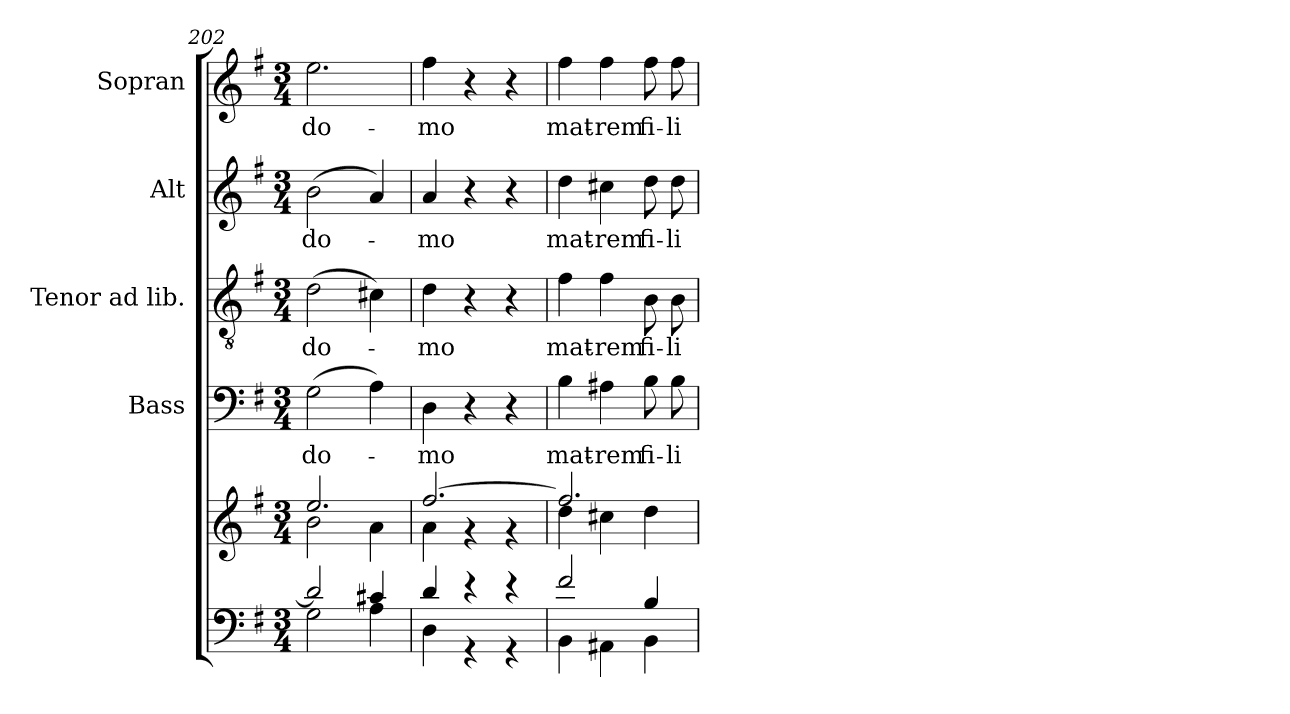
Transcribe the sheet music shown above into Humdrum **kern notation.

**kern	**kern	**kern	**text	**kern	**text	**kern	**text	**kern	**text
*part5	*part5	*part4	*part4	*part3	*part3	*part2	*part2	*part1	*part1
*staff6	*staff5	*staff4	*staff4	*staff3	*staff3	*staff2	*staff2	*staff1	*staff1
*	*	*I"Bass	*	*I"Tenor ad lib.	*	*I"Alt	*	*I"Sopran	*
*	*	*I'B.	*	*I'T.	*	*I'A.	*	*I'S.	*
*clefF4	*clefG2	*clefF4	*	*clefGv2	*	*clefG2	*	*clefG2	*
*k[f#]	*k[f#]	*k[f#]	*	*k[f#]	*	*k[f#]	*	*k[f#]	*
*G:	*G:	*G:	*	*G:	*	*G:	*	*G:	*
*M3/4	*M3/4	*M3/4	*	*M3/4	*	*M3/4	*	*M3/4	*
=202	=202	=202	=202	=202	=202	=202	=202	=202	=202
*^	*^	*	*	*	*	*	*	*	*
!	!	!	!	!	!LO:LY:b	!	!LO:LY:b	!	!LO:LY:b	!	!LO:LY:b
2d/]	2G\	2.ee/	2b\	(>2G\	do-	(>2d\	do-	(>2b\	do-	2.ee\	do-
4c#X/	4A\	.	4a\	4A\)	.	4c#X\)	.	4a/)	.	.	.
=203	=203	=203	=203	=203	=203	=203	=203	=203	=203	=203	=203
!	!	!	!	!	!LO:LY:b	!	!LO:LY:b	!	!LO:LY:b	!	!LO:LY:b
4d/	4D\	[>2.ff#/	4a\	4D\	-mo	4d\	-mo	4a/	-mo	4ff#\	-mo
4r	4r	.	4rg	4r	.	4r	.	4r	.	4r	.
4r	4r	.	4rg	4r	.	4r	.	4r	.	4r	.
=204	=204	=204	=204	=204	=204	=204	=204	=204	=204	=204	=204
!	!	!	!	!	!LO:LY:b	!	!LO:LY:b	!	!LO:LY:b	!	!LO:LY:b
2f#/	4BB\	2.ff#/]	4dd\	4B\	mat-	4f#\	mat-	4dd\	mat-	4ff#\	mat-
!	!	!	!	!	!LO:LY:b	!	!LO:LY:b	!	!LO:LY:b	!	!LO:LY:b
.	4AA#X\	.	4cc#X\	4A#X\	-rem	4f#\	-rem	4cc#X\	-rem	4ff#\	-rem
!	!	!	!	!	!LO:LY:b	!	!LO:LY:b	!	!LO:LY:b	!	!LO:LY:b
4B/	4BB\	.	4dd\	8B\	fi-	8B\	fi-	8dd\	fi-	8ff#\	fi-
!	!	!	!	!	!LO:LY:b	!	!LO:LY:b	!	!LO:LY:b	!	!LO:LY:b
.	.	.	.	8B\	-li-	8B\	-li-	8dd\	-li-	8ff#\	-li-
*v	*v	*	*	*	*	*	*	*	*	*	*
*	*v	*v	*	*	*	*	*	*	*	*
=	=	=	=	=	=	=	=	=	=
*-	*-	*-	*-	*-	*-	*-	*-	*-	*-
